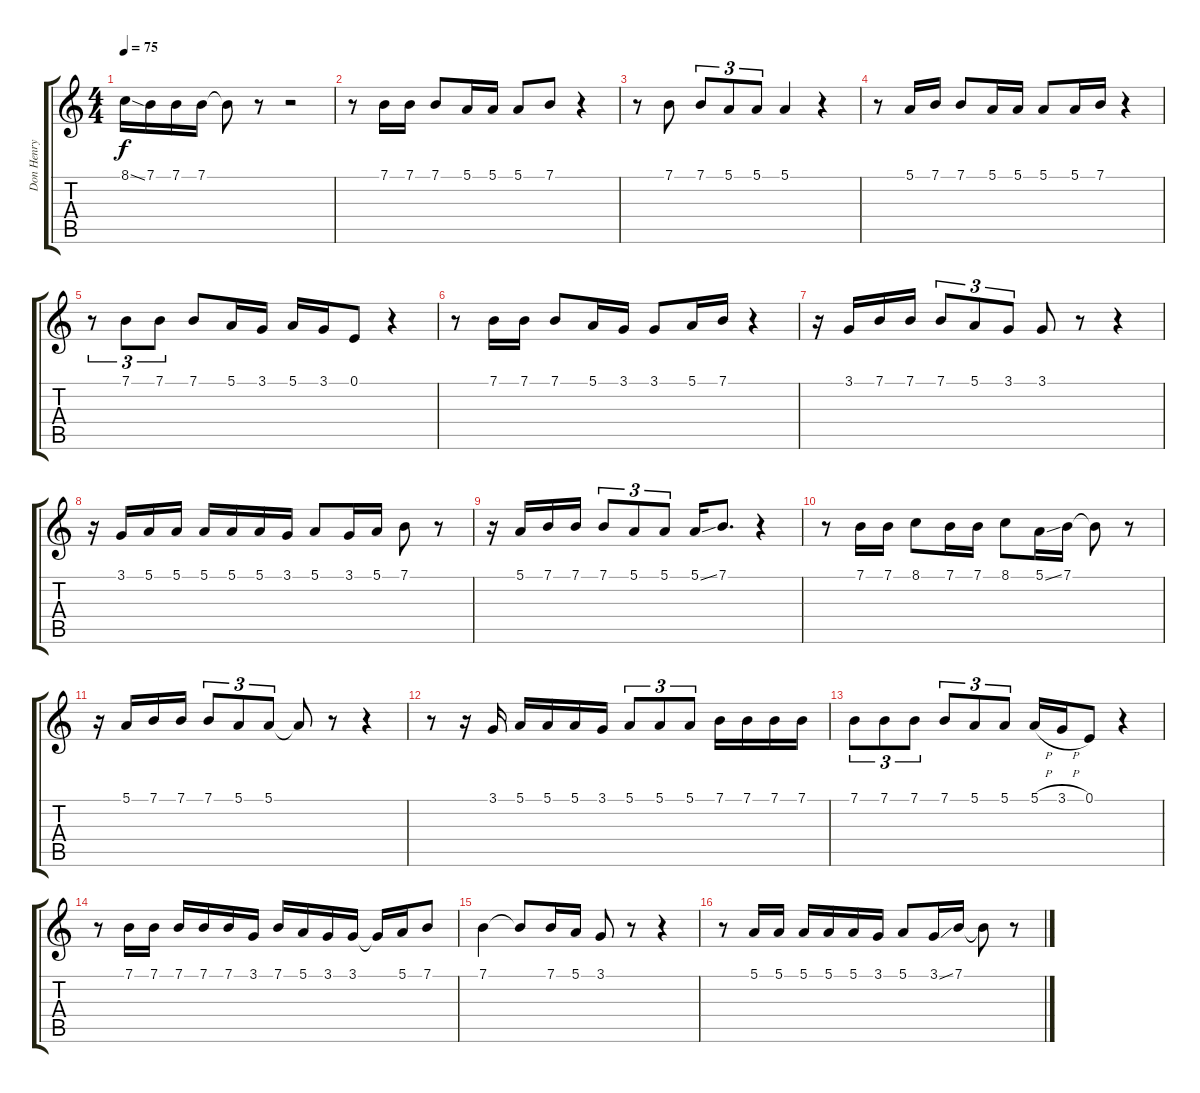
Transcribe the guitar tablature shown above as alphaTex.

\track ("Don Henry" "Don Henry") {instrument lead5charang}
\staff {score tabs}
\tuning (E4 B3 G3 D3 A2 E2) {hide}
\ts (4 4)
\tempo 75
\clef g2
\ks c
8.1{ss}.16{dy f} 7.1.16 7.1.16 7.1.16 7.1{t}.8 r.8 r.2 |
r.8 7.1.16 7.1.16 7.1.8 5.1.16 5.1.16 5.1.8 7.1.8 r.4 |
r.8 7.1.8 7.1.8{tu (3 2)} 5.1.8{tu (3 2)} 5.1.8{tu (3 2)} 5.1.4 r.4 |
r.8 5.1.16 7.1.16 7.1.8 5.1.16 5.1.16 5.1.8 5.1.16 7.1.16 r.4 |
r.8{tu (3 2)} 7.1.8{tu (3 2)} 7.1.8{tu (3 2)} 7.1.8 5.1.16 3.1.16 5.1.16 3.1.16 0.1.8 r.4 |
r.8 7.1.16 7.1.16 7.1.8 5.1.16 3.1.16 3.1.8 5.1.16 7.1.16 r.4 |
r.16 3.1.16 7.1.16 7.1.16 7.1.8{tu (3 2)} 5.1.8{tu (3 2)} 3.1.8{tu (3 2)} 3.1.8 r.8 r.4 |
r.16 3.1.16 5.1.16 5.1.16 5.1.16 5.1.16 5.1.16 3.1.16 5.1.8 3.1.16 5.1.16 7.1.8 r.8 |
r.16 5.1.16 7.1.16 7.1.16 7.1.8{tu (3 2)} 5.1.8{tu (3 2)} 5.1.8{tu (3 2)} 5.1{ss}.16 7.1.8{d} r.4 |
r.8 7.1.16 7.1.16 8.1.8 7.1.16 7.1.16 8.1.8 5.1{ss}.16 7.1.16 7.1{t}.8 r.8 |
r.16 5.1.16 7.1.16 7.1.16 7.1.8{tu (3 2)} 5.1.8{tu (3 2)} 5.1.8{tu (3 2)} 5.1{t}.8 r.8 r.4 |
r.8 r.16 3.1.16 5.1.16 5.1.16 5.1.16 3.1.16 5.1.8{tu (3 2)} 5.1.8{tu (3 2)} 5.1.8{tu (3 2)} 7.1.16 7.1.16 7.1.16 7.1.16 |
7.1.8{tu (3 2)} 7.1.8{tu (3 2)} 7.1.8{tu (3 2)} 7.1.8{tu (3 2)} 5.1.8{tu (3 2)} 5.1.8{tu (3 2)} 5.1{h}.16 3.1{h}.16 0.1.8 r.4 |
r.8 7.1.16 7.1.16 7.1.16 7.1.16 7.1.16 3.1.16 7.1.16 5.1.16 3.1.16 3.1.16 3.1{t}.16 5.1.16 7.1.8 |
7.1.4 7.1{t}.8 7.1.16 5.1.16 3.1.8 r.8 r.4 |
r.8 5.1.16 5.1.16 5.1.16 5.1.16 5.1.16 3.1.16 5.1.8 3.1{ss}.16 7.1.16 7.1{t}.8 r.8
